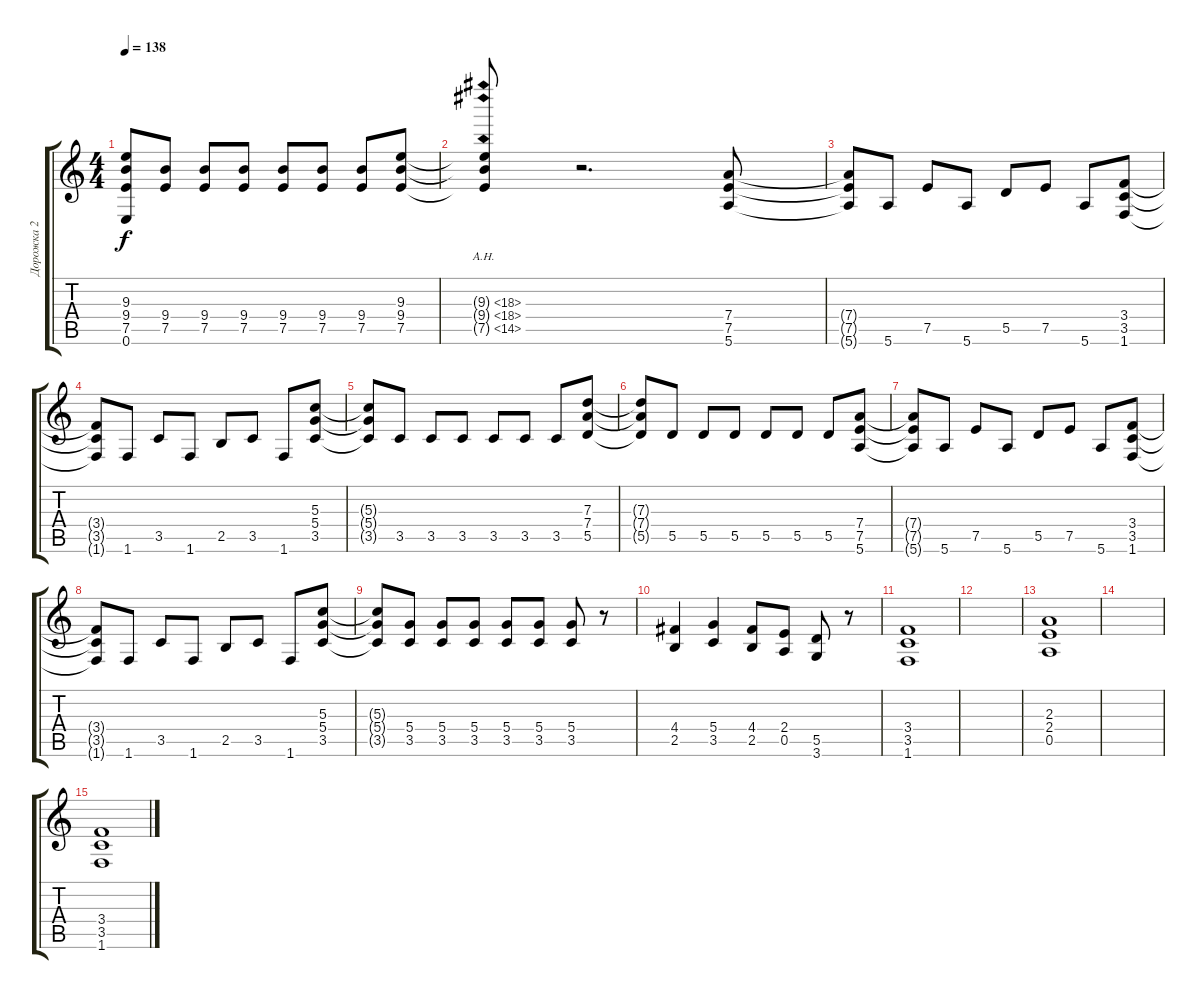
\track ("Дорожка 2" "Дорожка 2") {instrument overdrivenguitar}
\staff {score tabs}
\tuning (E4 B3 G3 D3 A2 E2) {hide}
\ts (4 4)
\tempo 138
\clef g2
\ks c
(9.3{t} 9.4{t} 7.5{t} 0.6{t}).8{dy f} (9.4 7.5).8 (9.4 7.5).8 (9.4 7.5).8 (9.4 7.5).8 (9.4 7.5).8 (9.4 7.5).8 (9.3 9.4 7.5).8 |
(9.3{ah 9 t} 9.4{ah 9 t} 7.5{ah 7 t}).8 r.2{d} (7.4 7.5 5.6).8 |
(7.4{t} 7.5{t} 5.6{t}).8 5.6.8 7.5.8 5.6.8 5.5.8 7.5.8 5.6.8 (3.4 3.5 1.6).8 |
(3.4{t} 3.5{t} 1.6{t}).8 1.6.8 3.5.8 1.6.8 2.5.8 3.5.8 1.6.8 (5.3 5.4 3.5).8 |
(5.3{t} 5.4{t} 3.5{t}).8 3.5.8 3.5.8 3.5.8 3.5.8 3.5.8 3.5.8 (7.3 7.4 5.5).8 |
(7.3{t} 7.4{t} 5.5{t}).8 5.5.8 5.5.8 5.5.8 5.5.8 5.5.8 5.5.8 (7.4 7.5 5.6).8 |
(7.4{t} 7.5{t} 5.6{t}).8 5.6.8 7.5.8 5.6.8 5.5.8 7.5.8 5.6.8 (3.4 3.5 1.6).8 |
(3.4{t} 3.5{t} 1.6{t}).8 1.6.8 3.5.8 1.6.8 2.5.8 3.5.8 1.6.8 (5.3 5.4 3.5).8 |
(5.3{t} 5.4{t} 3.5{t}).8 (5.4 3.5).8 (5.4 3.5).8 (5.4 3.5).8 (5.4 3.5).8 (5.4 3.5).8 (5.4 3.5).8 r.8 |
(4.4 2.5).4 (5.4 3.5).4 (4.4 2.5).8 (2.4 0.5).8 (5.5 3.6).8 r.8 |
(3.4 3.5 1.6).1 |
|
(2.3 2.4 0.5).1 |
|
(3.4 3.5 1.6).1
